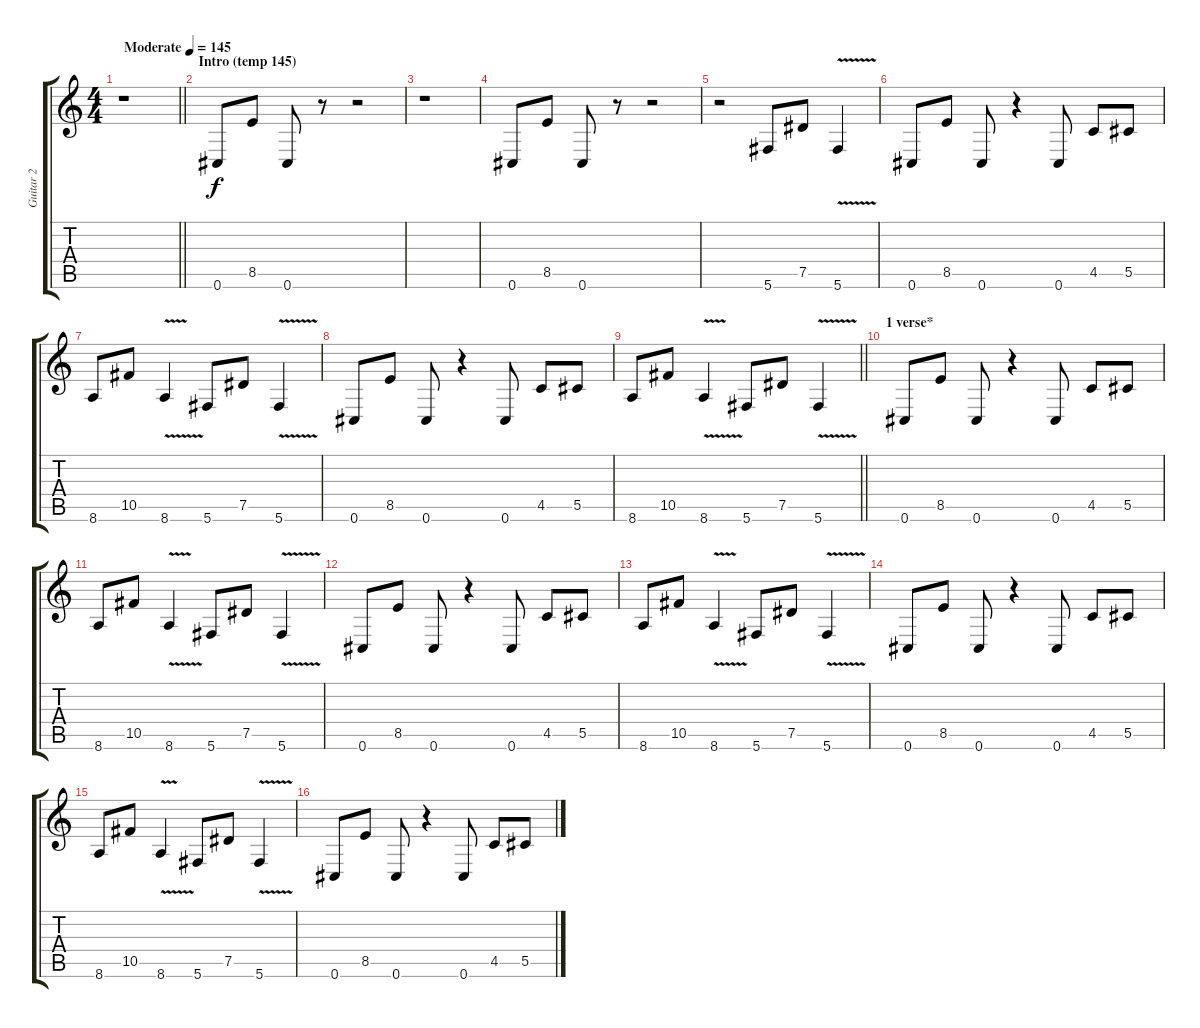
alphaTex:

\track ("Guitar 2" "Guitar 2") {instrument overdrivenguitar}
\staff {score tabs}
\tuning (Eb4 Bb3 Gb3 Db3 Ab2 Db2) {hide}
\ts (4 4)
\tempo (145 "Moderate")
\clef g2
\barLineRight lightlight
\ks c
r.1{dy f instrument overdrivenguitar} |
\section ("" "Intro (temp 145)")
0.6.8 8.5.8 0.6.8 r.8 r.2 |
r.1 |
0.6.8 8.5.8 0.6.8 r.8 r.2 |
r.2 5.6.8 7.5.8 5.6{v}.4 |
0.6.8 8.5.8 0.6.8 r.4 0.6.8 4.5.8 5.5.8 |
8.6.8 10.5.8 8.6{v}.4 5.6.8 7.5.8 5.6{v}.4 |
0.6.8 8.5.8 0.6.8 r.4 0.6.8 4.5.8 5.5.8 |
\barLineRight lightlight
8.6.8 10.5.8 8.6{v}.4 5.6.8 7.5.8 5.6{v}.4 |
\section ("" "1 verse*")
0.6.8 8.5.8 0.6.8 r.4 0.6.8 4.5.8 5.5.8 |
8.6.8 10.5.8 8.6{v}.4 5.6.8 7.5.8 5.6{v}.4 |
0.6.8 8.5.8 0.6.8 r.4 0.6.8 4.5.8 5.5.8 |
8.6.8 10.5.8 8.6{v}.4 5.6.8 7.5.8 5.6{v}.4 |
0.6.8 8.5.8 0.6.8 r.4 0.6.8 4.5.8 5.5.8 |
8.6.8 10.5.8 8.6{v}.4 5.6.8 7.5.8 5.6{v}.4 |
0.6.8 8.5.8 0.6.8 r.4 0.6.8 4.5.8 5.5.8
